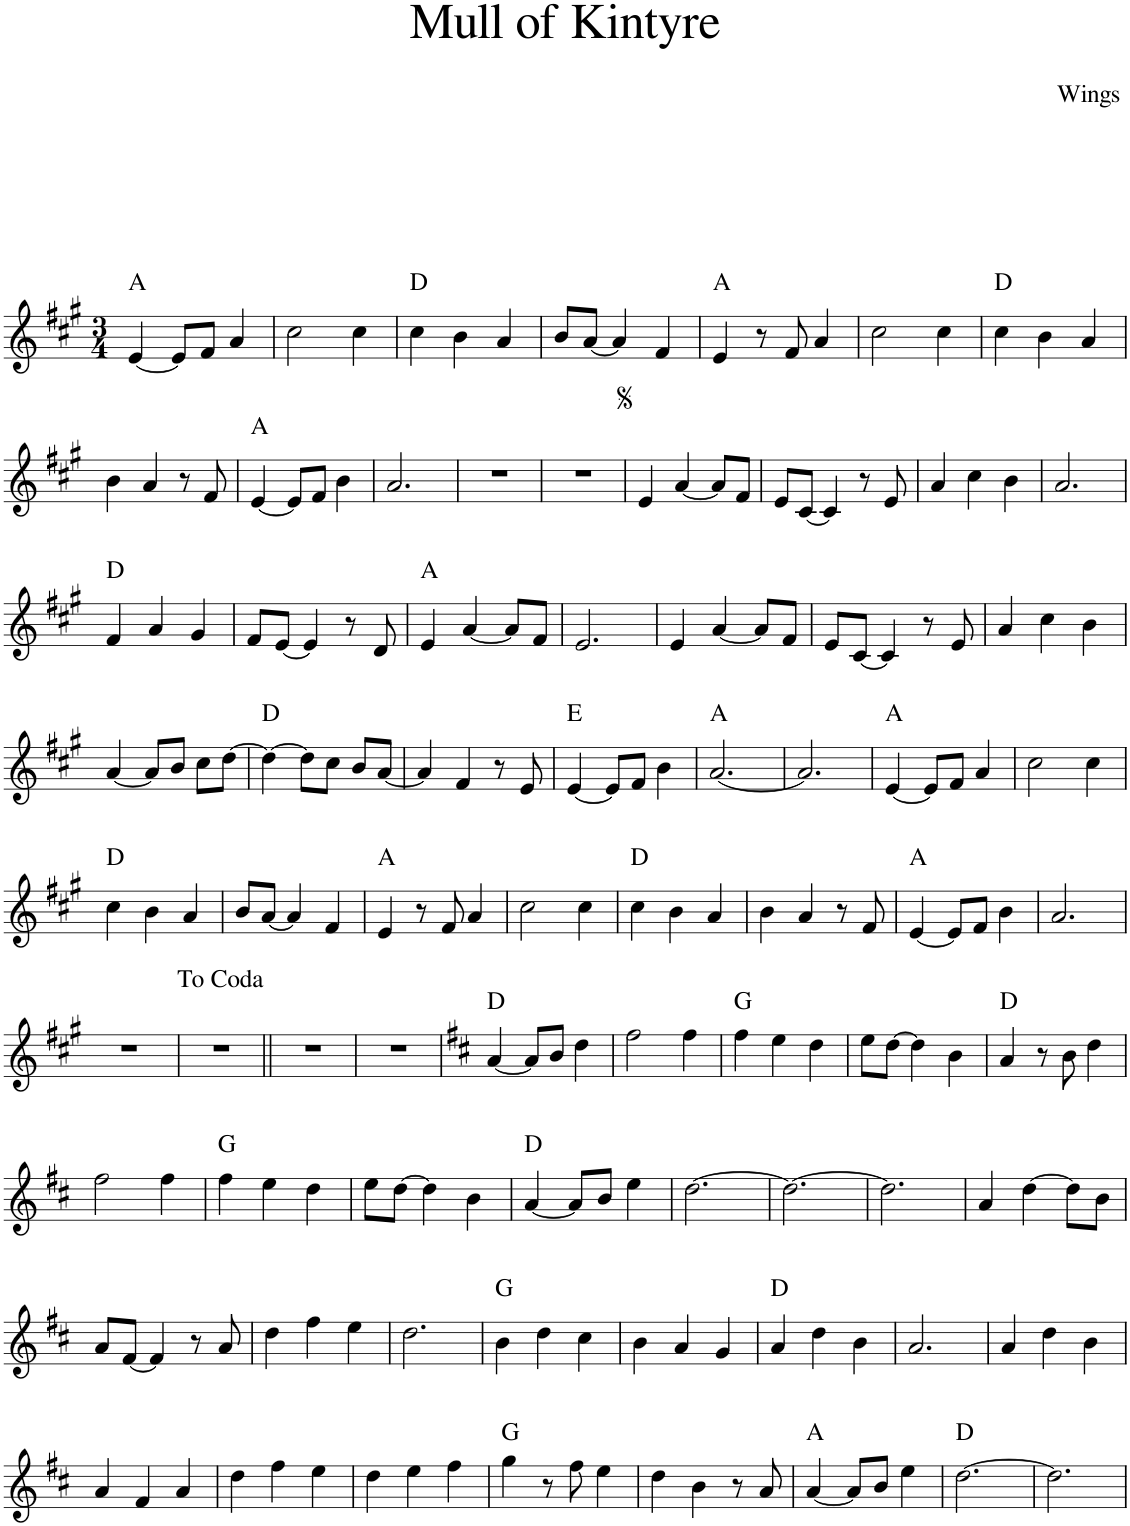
**kern	**harte
*part1	*part1
*staff1	*
*I"Piano	*
*I'Pno.	*
*clefG2	*
*k[f#c#g#]	*
*M3/4	*
=1	=1
[4e/	A:maj
8e/L]	.
8f#/J	.
4a/	.
=2	=2
2cc#\	.
4cc#\	.
=3	=3
4cc#\	D:maj
4b\	.
4a/	.
=4	=4
8b/L	.
[8a/J	.
4a/]	.
4f#/	.
=5	=5
4e/	A:maj
8r	.
8f#/	.
4a/	.
=6	=6
2cc#\	.
4cc#\	.
=7	=7
4cc#\	D:maj
4b\	.
4a/	.
!!LO:LB:g=z
=8	=8
4b\	.
4a/	.
8r	.
8f#/	.
=9	=9
[4e/	A:maj
8e/L]	.
8f#/J	.
4b\	.
=10	=10
2.a/	.
=11	=11
2.r	.
=12	=12
2.r	.
=13	=13
4e/	.
[4a/	.
8a/L]	.
8f#/J	.
=14	=14
8e/L	.
[8c#/J	.
4c#/]	.
8r	.
8e/	.
=15	=15
4a/	.
4cc#\	.
4b\	.
=16	=16
2.a/	.
!!LO:LB:g=z
=17	=17
4f#/	D:maj
4a/	.
4g#/	.
=18	=18
8f#/L	.
[8e/J	.
4e/]	.
8r	.
8d/	.
=19	=19
4e/	A:maj
[4a/	.
8a/L]	.
8f#/J	.
=20	=20
2.e/	.
=21	=21
4e/	.
[4a/	.
8a/L]	.
8f#/J	.
=22	=22
8e/L	.
[8c#/J	.
4c#/]	.
8r	.
8e/	.
=23	=23
4a/	.
4cc#\	.
4b\	.
!!LO:LB:g=z
=24	=24
[4a/	.
8a/L]	.
8b/J	.
8cc#\L	.
[8dd\J	.
=25	=25
4dd\_	D:maj
8dd\L]	.
8cc#\J	.
8b/L	.
[8a/J	.
=26	=26
4a/]	.
4f#/	.
8r	.
8e/	.
=27	=27
[4e/	E:maj
8e/L]	.
8f#/J	.
4b\	.
=28	=28
[2.a/	A:maj
=29	=29
2.a/]	.
=30	=30
[4e/	A:maj
8e/L]	.
8f#/J	.
4a/	.
=31	=31
2cc#\	.
4cc#\	.
!!LO:LB:g=z
=32	=32
4cc#\	D:maj
4b\	.
4a/	.
=33	=33
8b/L	.
[8a/J	.
4a/]	.
4f#/	.
=34	=34
4e/	A:maj
8r	.
8f#/	.
4a/	.
=35	=35
2cc#\	.
4cc#\	.
=36	=36
4cc#\	D:maj
4b\	.
4a/	.
=37	=37
4b\	.
4a/	.
8r	.
8f#/	.
=38	=38
[4e/	A:maj
8e/L]	.
8f#/J	.
4b\	.
=39	=39
2.a/	.
!!LO:LB:g=z
=40	=40
2.r	.
=41	=41
2.r	.
=42||	=42||
2.r	.
=43	=43
2.r	.
=44	=44
*k[f#c#]	*
[4a/	D:maj
8a/L]	.
8b/J	.
4dd\	.
=45	=45
2ff#\	.
4ff#\	.
=46	=46
4ff#\	G:maj
4ee\	.
4dd\	.
=47	=47
8ee\L	.
[8dd\J	.
4dd\]	.
4b\	.
=48	=48
4a/	D:maj
8r	.
8b\	.
4dd\	.
!!LO:LB:g=z
=49	=49
2ff#\	.
4ff#\	.
=50	=50
4ff#\	G:maj
4ee\	.
4dd\	.
=51	=51
8ee\L	.
[8dd\J	.
4dd\]	.
4b\	.
=52	=52
[4a/	D:maj
8a/L]	.
8b/J	.
4ee\	.
=53	=53
[2.dd\	.
=54	=54
2.dd\_	.
=55	=55
2.dd\]	.
=56	=56
4a/	.
[4dd\	.
8dd\L]	.
8b\J	.
!!LO:LB:g=z
=57	=57
8a/L	.
[8f#/J	.
4f#/]	.
8r	.
8a/	.
=58	=58
4dd\	.
4ff#\	.
4ee\	.
=59	=59
2.dd\	.
=60	=60
4b\	G:maj
4dd\	.
4cc#\	.
=61	=61
4b\	.
4a/	.
4g/	.
=62	=62
4a/	D:maj
4dd\	.
4b\	.
=63	=63
2.a/	.
=64	=64
4a/	.
4dd\	.
4b\	.
!!LO:LB:g=z
=65	=65
4a/	.
4f#/	.
4a/	.
=66	=66
4dd\	.
4ff#\	.
4ee\	.
=67	=67
4dd\	.
4ee\	.
4ff#\	.
=68	=68
4gg\	G:maj
8r	.
8ff#\	.
4ee\	.
=69	=69
4dd\	.
4b\	.
8r	.
8a/	.
=70	=70
[4a/	A:maj
8a/L]	.
8b/J	.
4ee\	.
=71	=71
[2.dd\	D:maj
=72	=72
2.dd\]	.
=	=
*-	*-
